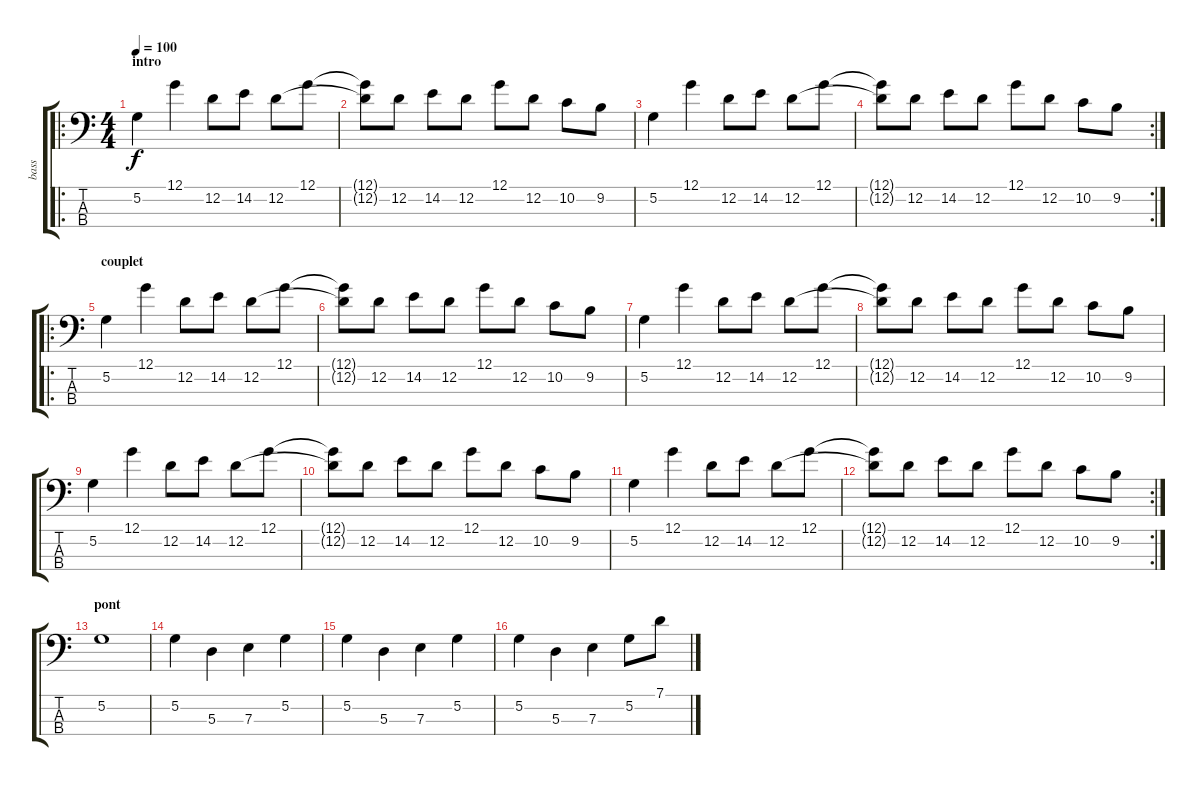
\track ("bass" "bass") {instrument electricbasspick}
\staff {score tabs}
\tuning (G2 D2 A1 E1) {hide}
\ro
\ts (4 4)
\section ("" "intro")
\tempo 100
\clef f4
\ks c
5.2.4{dy f instrument electricbasspick} 12.1.4 12.2.8 14.2.8 12.2.8 12.1.8 |
(12.1{t} 12.2{t}).8 12.2.8 14.2.8 12.2.8 12.1.8 12.2.8 10.2.8 9.2.8 |
5.2.4 12.1.4 12.2.8 14.2.8 12.2.8 12.1.8 |
\rc 2
(12.1{t} 12.2{t}).8 12.2.8 14.2.8 12.2.8 12.1.8 12.2.8 10.2.8 9.2.8 |
\ro
\section ("" "couplet")
5.2.4 12.1.4 12.2.8 14.2.8 12.2.8 12.1.8 |
(12.1{t} 12.2{t}).8 12.2.8 14.2.8 12.2.8 12.1.8 12.2.8 10.2.8 9.2.8 |
5.2.4 12.1.4 12.2.8 14.2.8 12.2.8 12.1.8 |
(12.1{t} 12.2{t}).8 12.2.8 14.2.8 12.2.8 12.1.8 12.2.8 10.2.8 9.2.8 |
5.2.4 12.1.4 12.2.8 14.2.8 12.2.8 12.1.8 |
(12.1{t} 12.2{t}).8 12.2.8 14.2.8 12.2.8 12.1.8 12.2.8 10.2.8 9.2.8 |
5.2.4 12.1.4 12.2.8 14.2.8 12.2.8 12.1.8 |
\rc 2
(12.1{t} 12.2{t}).8 12.2.8 14.2.8 12.2.8 12.1.8 12.2.8 10.2.8 9.2.8 |
\section ("" "pont")
5.2.1 |
5.2.4 5.3.4 7.3.4 5.2.4 |
5.2.4 5.3.4 7.3.4 5.2.4 |
5.2.4 5.3.4 7.3.4 5.2.8 7.1.8
